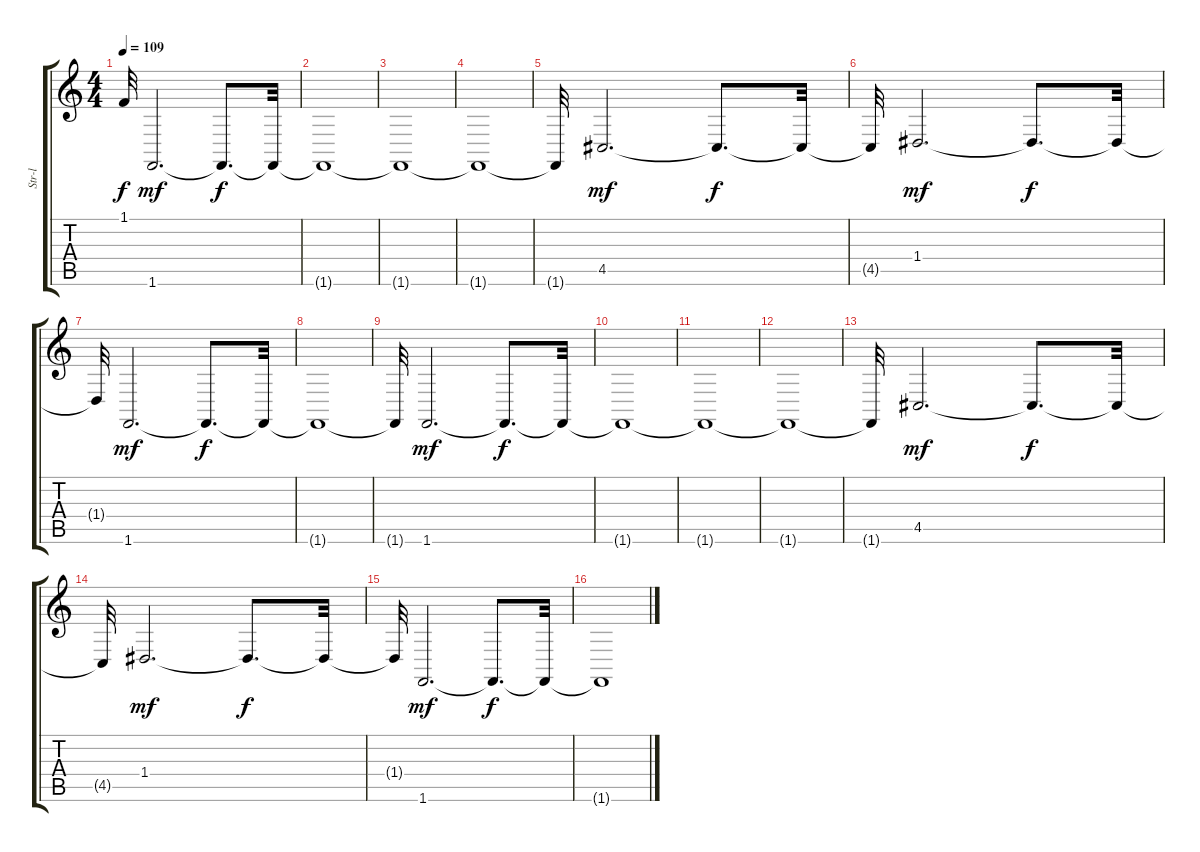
\track ("Str-l" "Str-l") {instrument stringensemble2}
\staff {score tabs}
\tuning (E4 B3 G3 D3 A2 E2) {hide}
\ts (4 4)
\tempo 109
\clef g2
\ks c
1.1{t}.32{dy f} 1.6.2{d dy mf volume 13} 1.6{t}.8{d dy f} 1.6{t}.32 |
1.6{t}.1 |
1.6{t}.1 |
1.6{t}.1 |
1.6{t}.32 4.5.2{d dy mf} 4.5{t}.8{d dy f} 4.5{t}.32 |
4.5{t}.32 1.4.2{d dy mf} 1.4{t}.8{d dy f} 1.4{t}.32 |
1.4{t}.32 1.6.2{d dy mf} 1.6{t}.8{d dy f} 1.6{t}.32 |
1.6{t}.1 |
1.6{t}.32 1.6.2{d dy mf} 1.6{t}.8{d dy f} 1.6{t}.32 |
1.6{t}.1 |
1.6{t}.1 |
1.6{t}.1 |
1.6{t}.32 4.5.2{d dy mf} 4.5{t}.8{d dy f} 4.5{t}.32 |
4.5{t}.32 1.4.2{d dy mf} 1.4{t}.8{d dy f} 1.4{t}.32 |
1.4{t}.32 1.6.2{d dy mf} 1.6{t}.8{d dy f} 1.6{t}.32 |
1.6{t}.1
